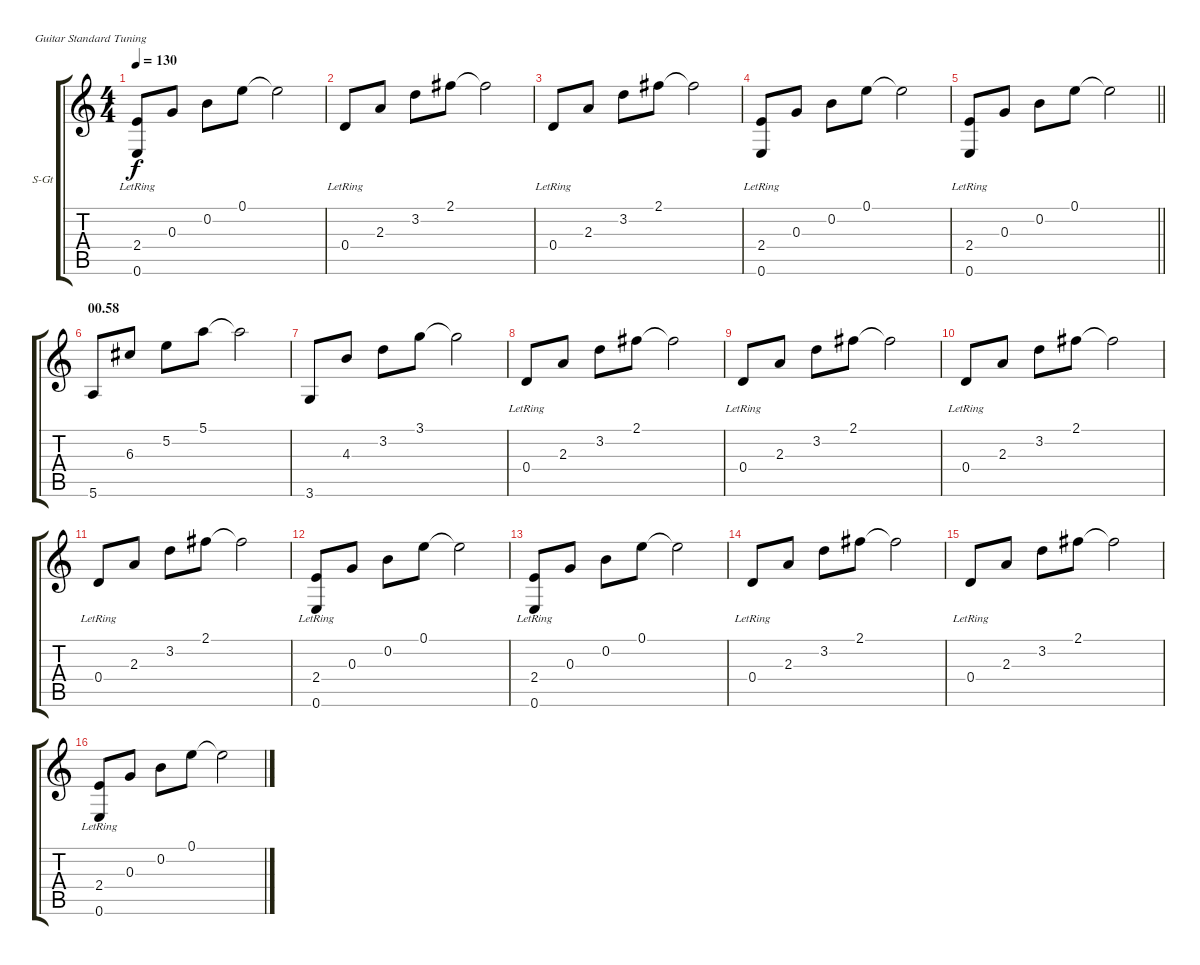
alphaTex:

\bracketExtendMode groupsimilarinstruments
\firstSystemTrackNameOrientation horizontal
\otherSystemsTrackNameOrientation horizontal
\track ("Паук" "S-Gt") {instrument acousticguitarsteel}
\staff {score tabs}
\tuning (E4 B3 G3 D3 A2 E2)
\ts (4 4)
\tempo 130
\clef g2
\ks c
(2.4{lr} 0.6{lr}).8{dy f} 0.3.8 0.2.8 0.1.8 0.1{t}.2 |
0.4{lr}.8 2.3.8 3.2.8 2.1.8 2.1{t}.2 |
0.4{lr}.8 2.3.8 3.2.8 2.1.8 2.1{t}.2 |
(2.4{lr} 0.6{lr}).8 0.3.8 0.2.8 0.1.8 0.1{t}.2 |
\barLineRight lightlight
(2.4{lr} 0.6{lr}).8 0.3.8 0.2.8 0.1.8 0.1{t}.2 |
\section ("" "00.58")
5.6.8 6.3.8 5.2.8 5.1.8 5.1{t}.2 |
3.6.8 4.3.8 3.2.8 3.1.8 3.1{t}.2 |
0.4{lr}.8 2.3.8 3.2.8 2.1.8 2.1{t}.2 |
0.4{lr}.8 2.3.8 3.2.8 2.1.8 2.1{t}.2 |
0.4{lr}.8 2.3.8 3.2.8 2.1.8 2.1{t}.2 |
0.4{lr}.8 2.3.8 3.2.8 2.1.8 2.1{t}.2 |
(2.4{lr} 0.6{lr}).8 0.3.8 0.2.8 0.1.8 0.1{t}.2 |
(2.4{lr} 0.6{lr}).8 0.3.8 0.2.8 0.1.8 0.1{t}.2 |
0.4{lr}.8 2.3.8 3.2.8 2.1.8 2.1{t}.2 |
0.4{lr}.8 2.3.8 3.2.8 2.1.8 2.1{t}.2 |
(2.4{lr} 0.6{lr}).8 0.3.8 0.2.8 0.1.8 0.1{t}.2
